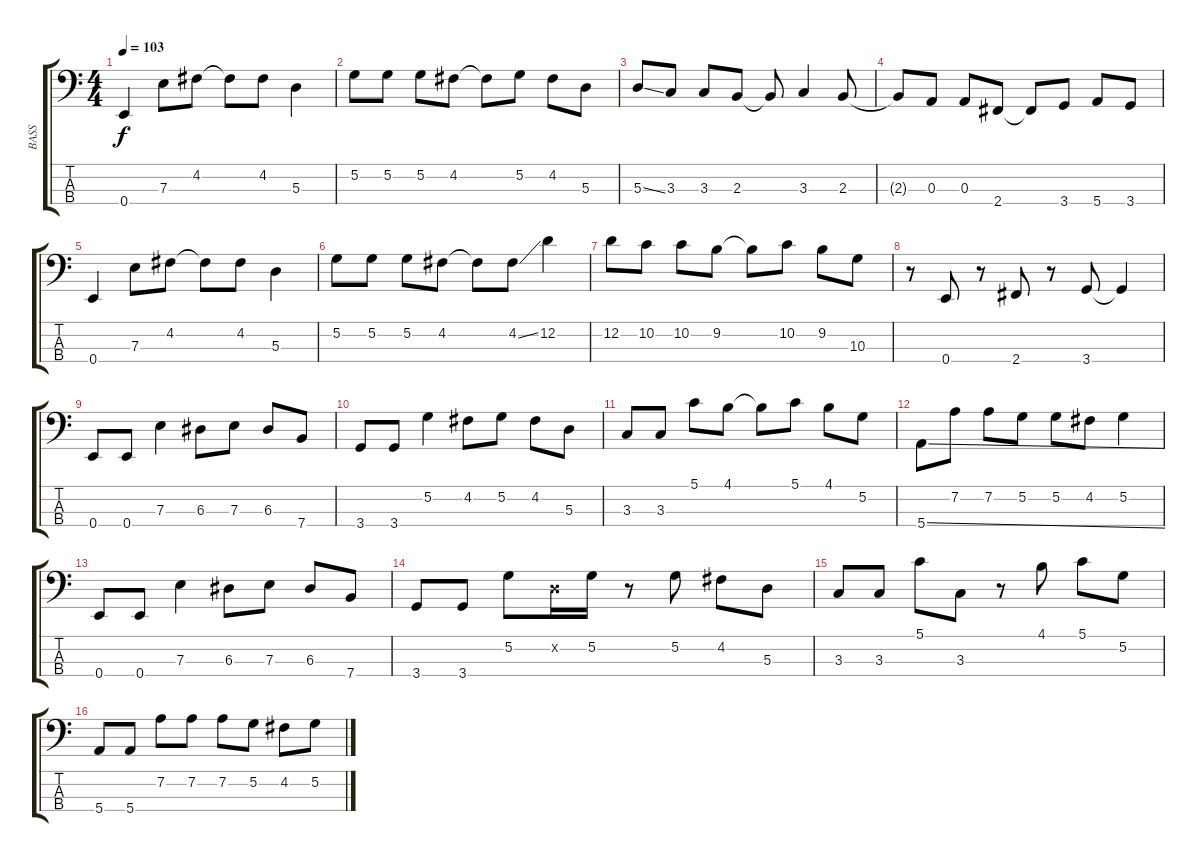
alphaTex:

\track ("BASS" "BASS") {instrument electricbasspick}
\staff {score tabs}
\tuning (G2 D2 A1 E1) {hide}
\ts (4 4)
\tempo 103
\clef f4
\ks c
0.4.4{dy f} 7.3.8 4.2.8 4.2{t}.8 4.2.8 5.3.4 |
5.2.8 5.2.8 5.2.8 4.2.8 4.2{t}.8 5.2.8 4.2.8 5.3.8 |
5.3{ss}.8 3.3.8 3.3.8 2.3.8 2.3{t}.8 3.3.4 2.3.8 |
2.3{t}.8 0.3.8 0.3.8 2.4.8 2.4{t}.8 3.4.8 5.4.8 3.4.8 |
0.4.4 7.3.8 4.2.8 4.2{t}.8 4.2.8 5.3.4 |
5.2.8 5.2.8 5.2.8 4.2.8 4.2{t}.8 4.2{ss}.8 12.2.4 |
12.2.8 10.2.8 10.2.8 9.2.8 9.2{t}.8 10.2.8 9.2.8 10.3.8 |
r.8 0.4.8 r.8 2.4.8 r.8 3.4.8 3.4{t}.4 |
0.4.8 0.4.8 7.3.4 6.3.8 7.3.8 6.3.8 7.4.8 |
3.4.8 3.4.8 5.2.4 4.2.8 5.2.8 4.2.8 5.3.8 |
3.3.8 3.3.8 5.1.8 4.1.8 4.1{t}.8 5.1.8 4.1.8 5.2.8 |
5.4{ss}.8 7.2.8 7.2.8 5.2.8 5.2.8 4.2.8 5.2.4 |
0.4.8 0.4.8 7.3.4 6.3.8 7.3.8 6.3.8 7.4.8 |
3.4.8 3.4.8 5.2.8 0.2{x}.16 5.2.16 r.8 5.2.8 4.2.8 5.3.8 |
3.3.8 3.3.8 5.1.8 3.3.8 r.8 4.1.8 5.1.8 5.2.8 |
5.4.8 5.4.8 7.2.8 7.2.8 7.2.8 5.2.8 4.2.8 5.2.8
